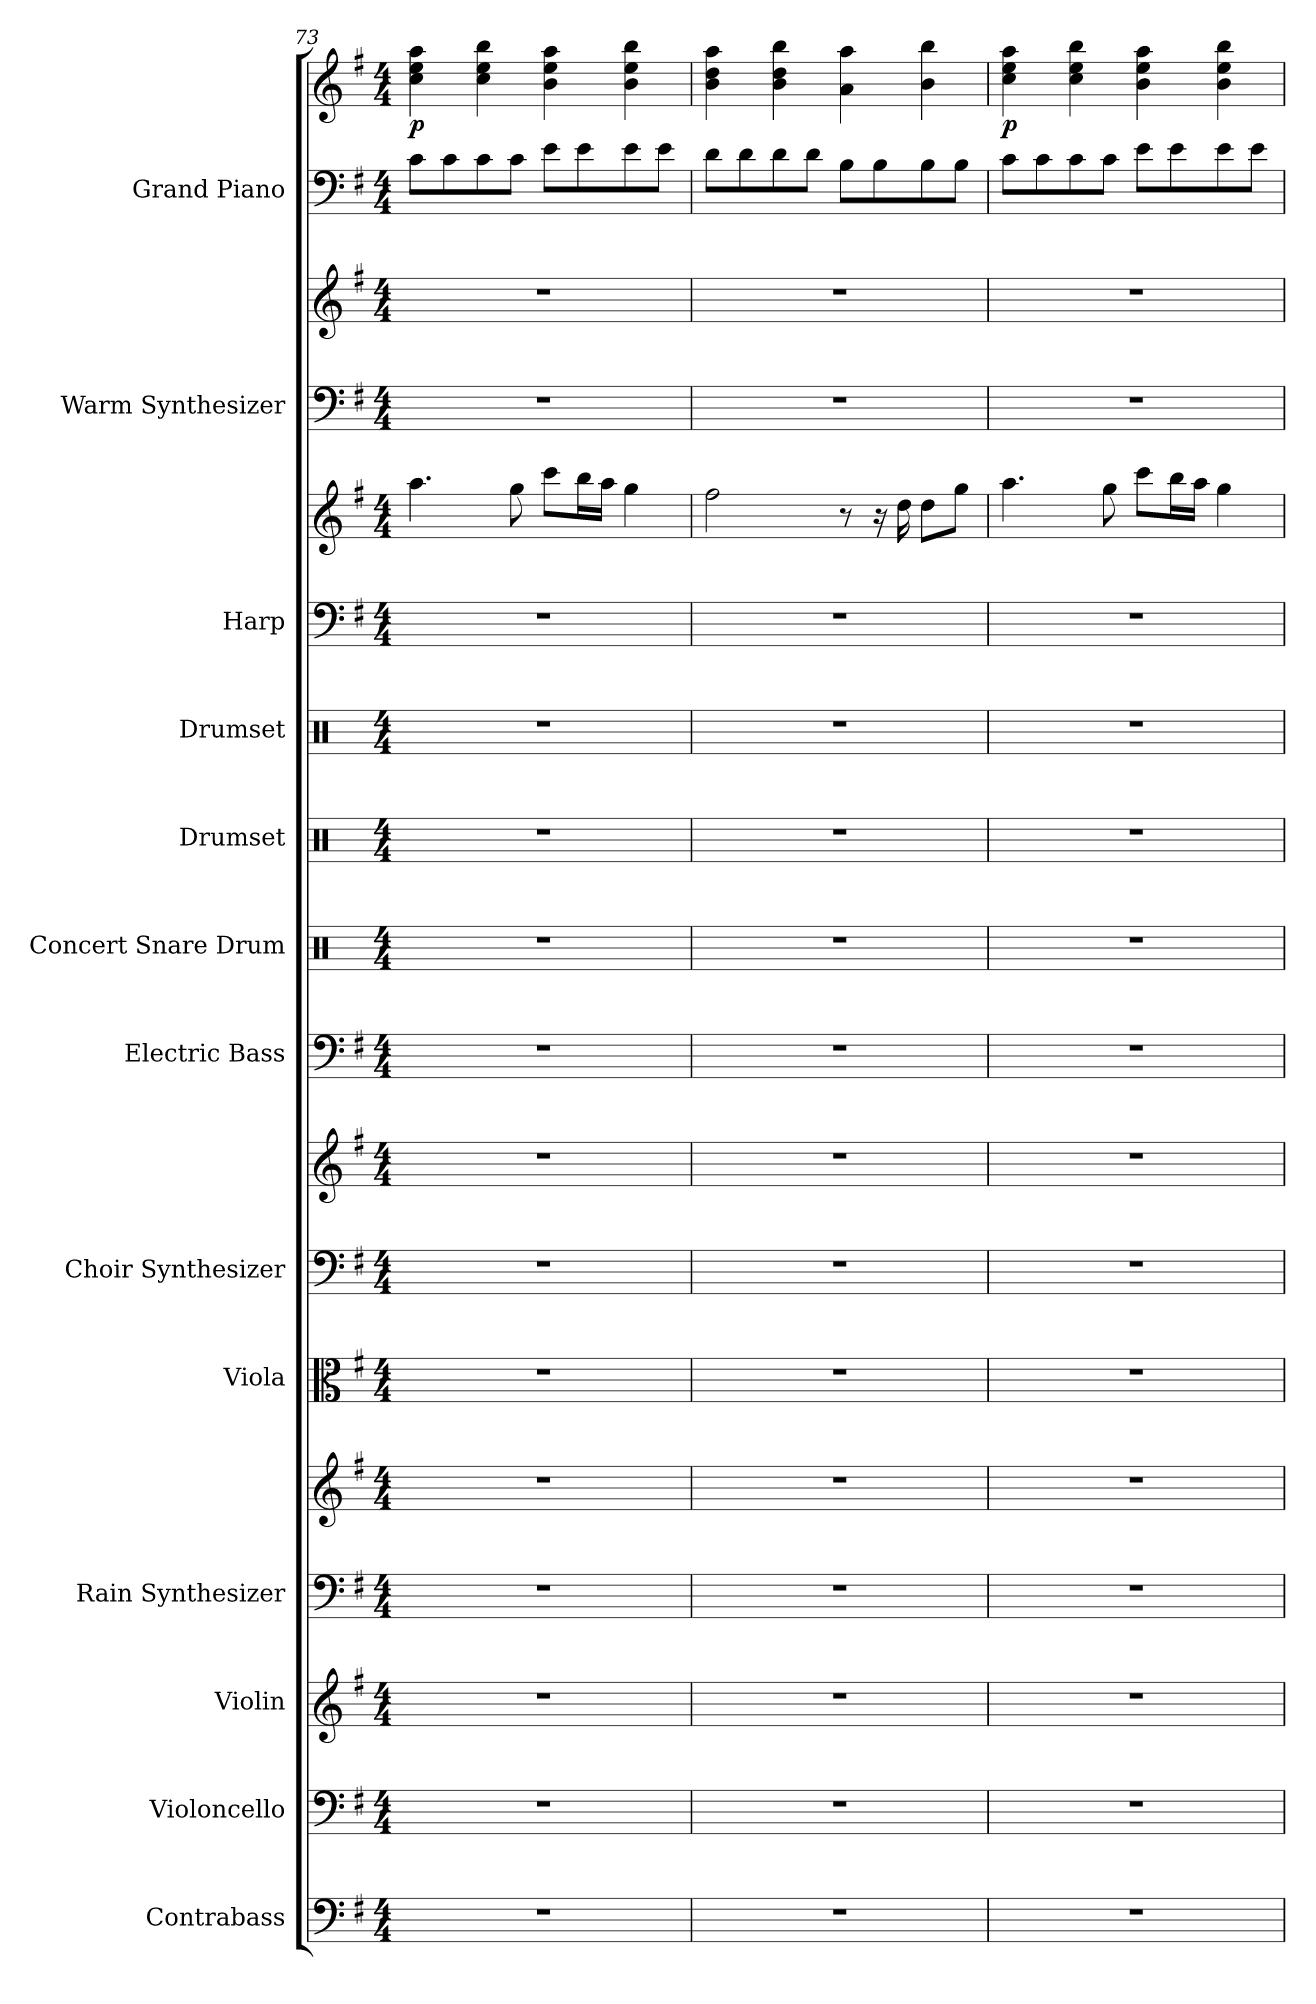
**kern	**kern	**kern	**kern	**kern	**kern	**kern	**kern	**kern	**kern	**kern	**kern	**kern	**kern	**kern	**kern	**kern	**kern	**dynam
*part13	*part12	*part11	*part10	*part10	*part9	*part8	*part8	*part7	*part6	*part5	*part4	*part3	*part3	*part2	*part2	*part1	*part1	*part1
*staff18	*staff17	*staff16	*staff15	*staff14	*staff13	*staff12	*staff11	*staff10	*staff9	*staff8	*staff7	*staff6	*staff5	*staff4	*staff3	*staff2	*staff1	*staff1/2
*I"Contrabass	*I"Violoncello	*I"Violin	*I"Rain Synthesizer	*	*I"Viola	*I"Choir Synthesizer	*	*I"Electric Bass	*I"Concert Snare Drum	*I"Drumset	*I"Drumset	*I"Harp	*	*I"Warm Synthesizer	*	*I"Grand Piano	*	*
*I'Cb.	*I'Vc.	*I'Vln.	*I'Synth.	*	*I'Vla.	*I'Synth.	*	*I'El. B.	*I'Con. Sn.	*I'D. Set	*I'D. Set	*I'Hrp.	*	*I'Synth.	*	*I'Pno.	*	*
!!LO:PB:g=z
*clefF4	*clefF4	*clefG2	*clefF4	*clefG2	*clefC3	*clefF4	*clefG2	*clefF4	*clefX	*clefX	*clefX	*clefF4	*clefG2	*clefF4	*clefG2	*clefF4	*clefG2	*
*ITrd7c12	*	*	*	*	*	*	*	*ITrd7c12	*	*	*	*	*	*	*	*	*	*
*k[f#]	*k[f#]	*k[f#]	*k[f#]	*k[f#]	*k[f#]	*k[f#]	*k[f#]	*k[f#]	*k[]	*k[]	*k[]	*k[f#]	*k[f#]	*k[f#]	*k[f#]	*k[f#]	*k[f#]	*
*M4/4	*M4/4	*M4/4	*M4/4	*M4/4	*M4/4	*M4/4	*M4/4	*M4/4	*M4/4	*M4/4	*M4/4	*M4/4	*M4/4	*M4/4	*M4/4	*M4/4	*M4/4	*
=73	=73	=73	=73	=73	=73	=73	=73	=73	=73	=73	=73	=73	=73	=73	=73	=73	=73	=73
!	!	!	!	!	!	!	!	!	!	!	!	!	!	!	!	!	!	!LO:DY:b
1r	1r	1r	1r	1r	1r	1r	1r	1r	1r	1r	1r	1r	4.aa\	1r	1r	8c\L	4cc\ 4ee\ 4aa\	p
.	.	.	.	.	.	.	.	.	.	.	.	.	.	.	.	8c\	.	.
.	.	.	.	.	.	.	.	.	.	.	.	.	.	.	.	8c\	4cc\ 4ee\ 4bb\	.
.	.	.	.	.	.	.	.	.	.	.	.	.	8gg\	.	.	8c\J	.	.
.	.	.	.	.	.	.	.	.	.	.	.	.	8ccc\L	.	.	8e\L	4b\ 4ee\ 4aa\	.
.	.	.	.	.	.	.	.	.	.	.	.	.	16bb\L	.	.	8e\	.	.
.	.	.	.	.	.	.	.	.	.	.	.	.	16aa\JJ	.	.	.	.	.
.	.	.	.	.	.	.	.	.	.	.	.	.	4gg\	.	.	8e\	4b\ 4ee\ 4bb\	.
.	.	.	.	.	.	.	.	.	.	.	.	.	.	.	.	8e\J	.	.
=74	=74	=74	=74	=74	=74	=74	=74	=74	=74	=74	=74	=74	=74	=74	=74	=74	=74	=74
1r	1r	1r	1r	1r	1r	1r	1r	1r	1r	1r	1r	1r	2ff#\	1r	1r	8d\L	4b\ 4dd\ 4aa\	.
.	.	.	.	.	.	.	.	.	.	.	.	.	.	.	.	8d\	.	.
.	.	.	.	.	.	.	.	.	.	.	.	.	.	.	.	8d\	4b\ 4dd\ 4bb\	.
.	.	.	.	.	.	.	.	.	.	.	.	.	.	.	.	8d\J	.	.
.	.	.	.	.	.	.	.	.	.	.	.	.	8r	.	.	8B\L	4a\ 4aa\	.
.	.	.	.	.	.	.	.	.	.	.	.	.	16r	.	.	8B\	.	.
.	.	.	.	.	.	.	.	.	.	.	.	.	16dd\	.	.	.	.	.
.	.	.	.	.	.	.	.	.	.	.	.	.	8dd\L	.	.	8B\	4b\ 4bb\	.
.	.	.	.	.	.	.	.	.	.	.	.	.	8gg\J	.	.	8B\J	.	.
=75	=75	=75	=75	=75	=75	=75	=75	=75	=75	=75	=75	=75	=75	=75	=75	=75	=75	=75
!	!	!	!	!	!	!	!	!	!	!	!	!	!	!	!	!	!	!LO:DY:b
1r	1r	1r	1r	1r	1r	1r	1r	1r	1r	1r	1r	1r	4.aa\	1r	1r	8c\L	4cc\ 4ee\ 4aa\	p
.	.	.	.	.	.	.	.	.	.	.	.	.	.	.	.	8c\	.	.
.	.	.	.	.	.	.	.	.	.	.	.	.	.	.	.	8c\	4cc\ 4ee\ 4bb\	.
.	.	.	.	.	.	.	.	.	.	.	.	.	8gg\	.	.	8c\J	.	.
.	.	.	.	.	.	.	.	.	.	.	.	.	8ccc\L	.	.	8e\L	4b\ 4ee\ 4aa\	.
.	.	.	.	.	.	.	.	.	.	.	.	.	16bb\L	.	.	8e\	.	.
.	.	.	.	.	.	.	.	.	.	.	.	.	16aa\JJ	.	.	.	.	.
.	.	.	.	.	.	.	.	.	.	.	.	.	4gg\	.	.	8e\	4b\ 4ee\ 4bb\	.
.	.	.	.	.	.	.	.	.	.	.	.	.	.	.	.	8e\J	.	.
=	=	=	=	=	=	=	=	=	=	=	=	=	=	=	=	=	=	=
*-	*-	*-	*-	*-	*-	*-	*-	*-	*-	*-	*-	*-	*-	*-	*-	*-	*-	*-
